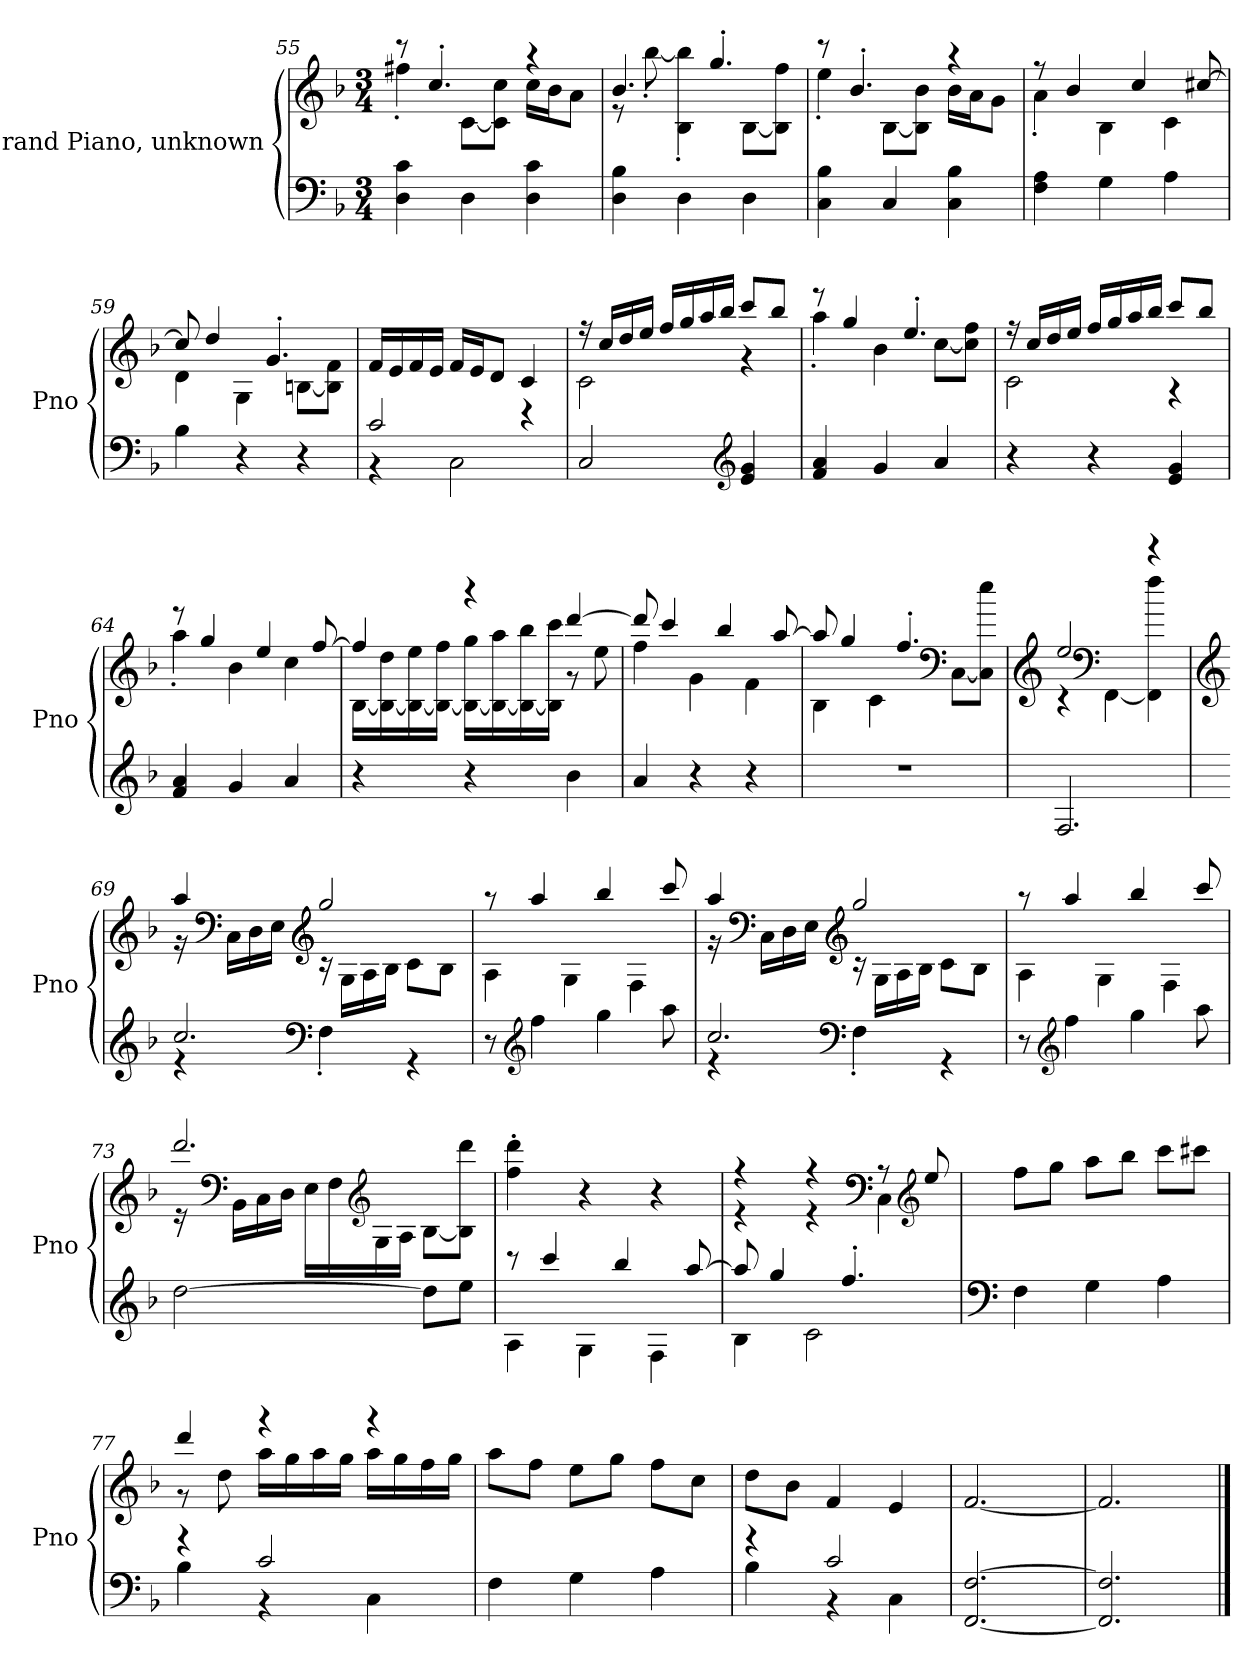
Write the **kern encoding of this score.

**kern	**kern
*part1	*part1
*staff2	*staff1
*I"Grand Piano, unknown	*
*I'Pno	*
*clefF4	*clefG2
*k[b-]	*k[b-]
*M3/4	*M3/4
=55	=55
*	*^
4D\ 4c\	8r	4ff#X'\
.	4.cc'/	.
4D\	.	[8c\L
.	.	8c\] 8cc\J
4D\ 4c\	4r	16cc\LL
.	.	16b-\J
.	.	8a\J
=56	=56	=56
4D\ 4B-\	4.b-/	8r
.	.	[8bb-'\
4D\	.	4B-\' 4bb-\]'
.	4.gg'/	.
4D\	.	[8B-\L
.	.	8B-\] 8ff\J
=57	=57	=57
4C\ 4B-\	8r	4ee'\
.	4.b-'/	.
4C/	.	[8B-\L
.	.	8B-\] 8b-\J
4C\ 4B-\	4r	16b-\LL
.	.	16a\J
.	.	8g\J
!!LO:LB:g=z	!!
=58	=58	=58
4F\ 4A\	8r	4a'\
.	4b-/	.
4G\	.	4B-\
.	4cc/	.
4A\	.	4c\
.	[8cc#X/	.
=59	=59	=59
4B-\	8cc#/]	4d\
.	4dd/	.
4r	.	4G\
.	4.g'/	.
4r	.	[8Bn\L
.	.	8B\] 8f\J
*	*v	*v
=60	=60
*^	*
2c/	4r	16f/LL
.	.	16e/
.	.	16f/
.	.	16e/JJ
.	2C\	16f/LL
.	.	16e/J
.	.	8d/J
4r	.	4c/
*v	*v	*
=61	=61
*	*^
2C/	16r	2c\
.	16cc/LL	.
.	16dd/	.
.	16ee/JJ	.
.	16ff/LL	.
.	16gg/	.
.	16aa/	.
.	16bb-/JJ	.
*clefG2	*	*
4e/ 4g/	8ccc/L	4r
.	8bb-/J	.
=62	=62	=62
4f/ 4a/	8r	4aa'\
.	4gg/	.
4g/	.	4b-\
.	4.ee'/	.
4a/	.	[8cc\L
.	.	8cc\] 8ff\J
!!LO:PB:g=z	!!
=63	=63	=63
4r	16r	2c\
.	16cc/LL	.
.	16dd/	.
.	16ee/JJ	.
4r	16ff/LL	.
.	16gg/	.
.	16aa/	.
.	16bb-/JJ	.
4e/ 4g/	8ccc/L	4r
.	8bb-/J	.
=64	=64	=64
4f/ 4a/	8r	4aa'\
.	4gg/	.
4g/	.	4b-\
.	4ee/	.
4a/	.	4cc\
.	[8ff/	.
=65	=65	=65
4r	4ff/]	[16B-\LL
.	.	16B-\_ 16dd\
.	.	16B-\_ 16ee\
.	.	16B-\_ 16ff\JJ
4r	4r	16B-\_ 16gg\LL
.	.	16B-\_ 16aa\
.	.	16B-\_ 16bb-\
.	.	16B-\] 16ccc\JJ
4b-\	[4ddd/	8r
.	.	8ee\
=66	=66	=66
4a/	8ddd/]	4ff\
.	4ccc/	.
4r	.	4g\
.	4bb-/	.
4r	.	4f\
.	[8aa/	.
!!LO:LB:g=z	!!
=67	=67	=67
2.r	8aa/]	4B-\
.	4gg/	.
.	.	4c\
.	4.ff'/	.
*	*clefF4	*
.	.	[8C\L
.	.	8C\] 8ee\J
=68	=68	=68
*	*clefG2	*
2.F/	2ee/	4r
*	*clefF4	*
.	.	[4FF\
.	4r	4FF\] 4ff\
=69	=69	=69
*	*clefG2	*
*^	*	*
2.cc/	4r	4aa/	16r
*	*	*clefF4	*
.	.	.	16C\LL
.	.	.	16D\
.	.	.	16E\JJ
*clefF4	*	*clefG2	*
.	4F'\	2gg/	16r
.	.	.	16G\LL
.	.	.	16A\
.	.	.	16B-\JJ
.	4r	.	8c\L
.	.	.	8B-\J
*v	*v	*	*
=70	=70	=70
8r	8r	4A\
*clefG2	*	*
4ff\	4aa/	.
.	.	4G\
4gg\	4bb-/	.
.	.	4F\
8aa\	8ccc/	.
!!LO:LB:g=z	!!
=71	=71	=71
*^	*	*
2.cc/	4r	4aa/	16r
*	*	*clefF4	*
.	.	.	16C\LL
.	.	.	16D\
.	.	.	16E\JJ
*clefF4	*	*clefG2	*
.	4F'\	2gg/	16r
.	.	.	16G\LL
.	.	.	16A\
.	.	.	16B-\JJ
.	4r	.	8c\L
.	.	.	8B-\J
*v	*v	*	*
=72	=72	=72
8r	8r	4A\
*clefG2	*	*
4ff\	4aa/	.
.	.	4G\
4gg\	4bb-/	.
.	.	4F\
8aa\	8ccc/	.
=73	=73	=73
[2dd\	2.ddd/	16r
*	*clefF4	*
.	.	16BB-\LL
.	.	16C\
.	.	16D\JJ
.	.	16E\LL
.	.	16F\
*	*clefG2	*
.	.	16G\
.	.	16A\JJ
8dd\L]	.	[8B-\L
8ee\J	.	8B-\] 8ddd\J
*	*v	*v
=74	=74
*^	*
8r	4A\	4ff\' 4ddd\'
4ccc/	.	.
.	4G\	4r
4bb-/	.	.
.	4F\	4r
[8aa/	.	.
!!LO:LB:g=z
=75	=75	=75
*	*	*^
8aa/]	4B-\	4r	4r
4gg/	.	.	.
.	2c\	4r	4r
4.ff'/	.	.	.
*	*	*clefF4	*
.	.	8r	4C\
*	*	*clefG2	*
.	.	8ee/	.
*v	*v	*	*
*	*v	*v
=76	=76
*clefF4	*
4F\	8ff\L
.	8gg\J
4G\	8aa\L
.	8bb-\J
4A\	8ccc\L
.	8ccc#X\J
=77	=77
*^	*^
4r	4B-\	4ddd/	8r
.	.	.	8dd\
2c/	4r	4r	16aa\LL
.	.	.	16gg\
.	.	.	16aa\
.	.	.	16gg\JJ
.	4C\	4r	16aa\LL
.	.	.	16gg\
.	.	.	16ff\
.	.	.	16gg\JJ
*v	*v	*	*
*	*v	*v
=78	=78
4F\	8aa\L
.	8ff\J
4G\	8ee\L
.	8gg\J
4A\	8ff\L
.	8cc\J
=79	=79
*^	*
4r	4B-\	8dd\L
.	.	8b-\J
2c/	4r	4f/
.	4C\	4e/
*v	*v	*
=80	=80
[2.FF/ [2.F/	[2.f/
=81	=81
2.FF/] 2.F/]	2.f/]
==	==
*-	*-
